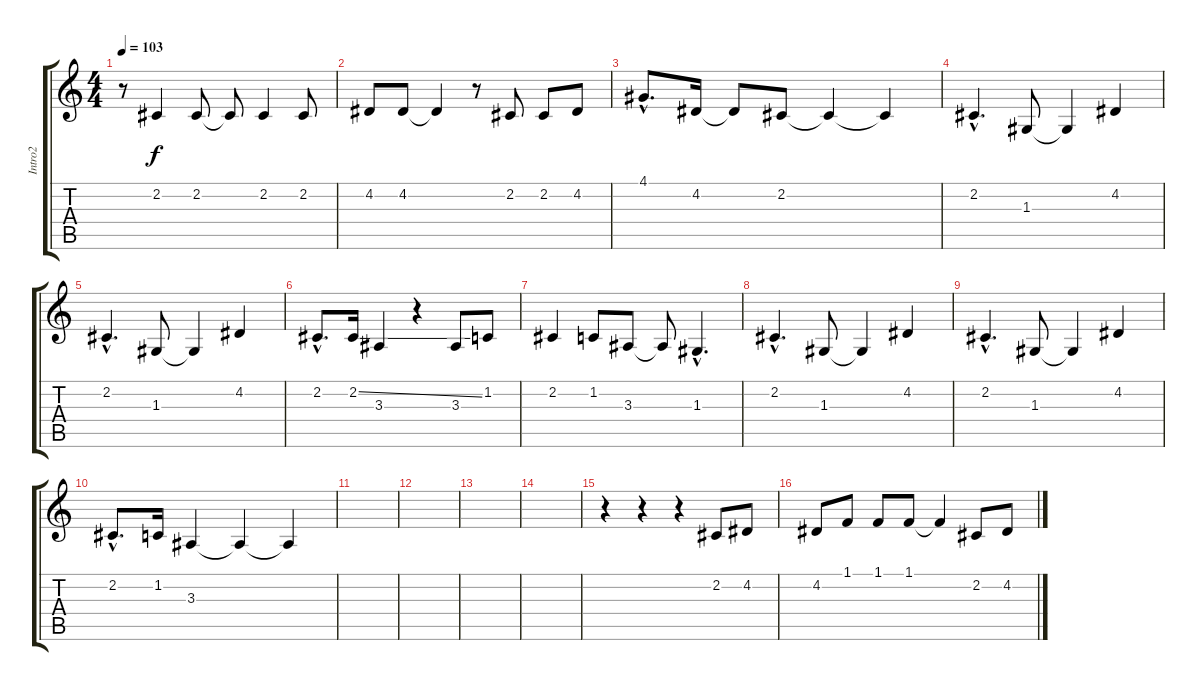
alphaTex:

\track ("Intro2" "Intro2") {instrument sitar}
\staff {score tabs}
\tuning (E4 B3 G3 D3 A2 E2) {hide}
\ts (4 4)
\tempo 103
\clef g2
\ks c
r.8{dy f} 2.2.4 2.2.8 2.2{t}.8 2.2.4 2.2.8 |
4.2.8 4.2.8 4.2{t}.4 r.8 2.2.8 2.2.8 4.2.8 |
4.1{hac}.8{d} 4.2.16 4.2{t}.8 2.2.8 2.2{t}.4 2.2{t}.4 |
2.2{hac}.4{d} 1.3.8 1.3{t}.4 4.2.4 |
2.2{hac}.4{d} 1.3.8 1.3{t}.4 4.2.4 |
2.2{hac}.8{d} 2.2{ss}.16 3.3.4 r.4 3.3.8 1.2.8 |
2.2.4 1.2.8 3.3.8 3.3{t}.8 1.3{hac}.4{d} |
2.2{hac}.4{d} 1.3.8 1.3{t}.4 4.2.4 |
2.2{hac}.4{d} 1.3.8 1.3{t}.4 4.2.4 |
2.2{hac}.8{d} 1.2.16 3.3.4 3.3{t}.4 3.3{t}.4 |
|
|
|
|
r.4 r.4 r.4 2.2.8 4.2.8 |
4.2.8 1.1.8 1.1.8 1.1.8 1.1{t}.4 2.2.8 4.2.8
